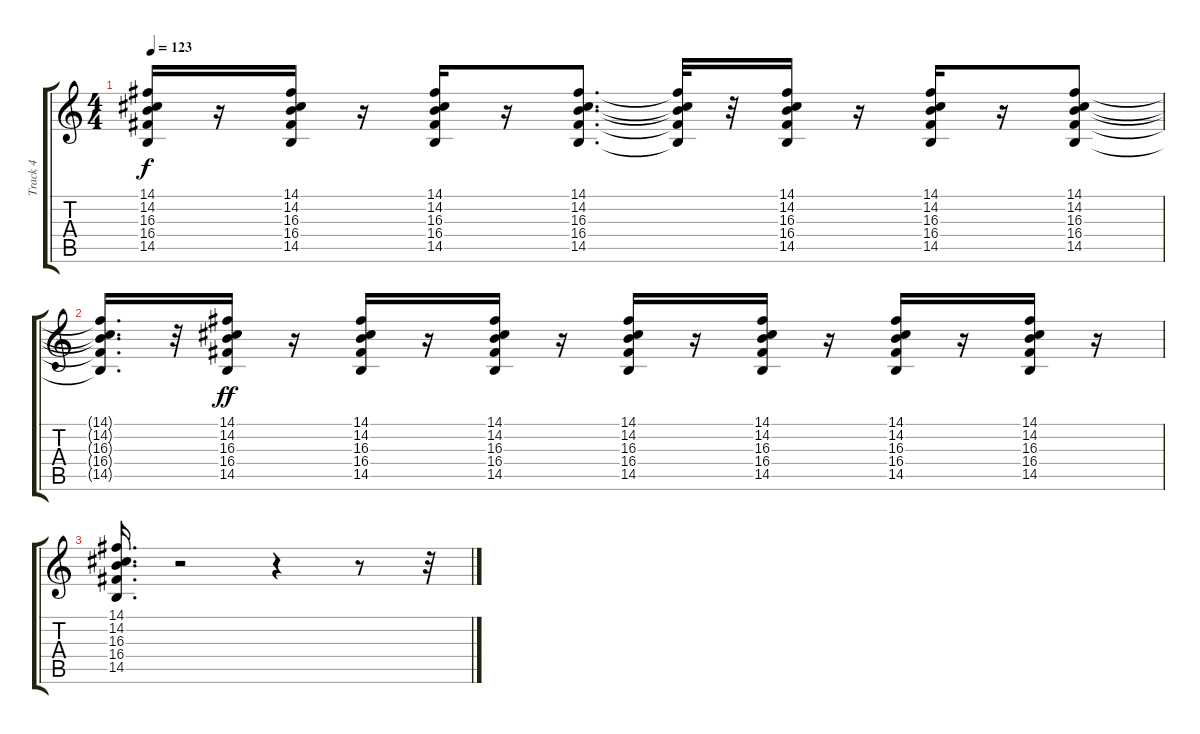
\track ("Track 4" "Track 4") {instrument brasssection}
\staff {score tabs}
\tuning (E4 B3 G3 D3 A2 E2) {hide}
\ts (4 4)
\tempo 123
\clef g2
\ks c
(14.1 14.2 16.3 16.4 14.5).16{dy f} r.16 (14.1 14.2 16.3 16.4 14.5).16 r.16 (14.1 14.2 16.3 16.4 14.5).16 r.16 (14.1 14.2 16.3 16.4 14.5).8{d} (14.1{t} 14.2{t} 16.3{t} 16.4{t} 14.5{t}).32 r.32 (14.1 14.2 16.3 16.4 14.5).16 r.16 (14.1 14.2 16.3 16.4 14.5).16 r.16 (14.1 14.2 16.3 16.4 14.5).8 |
(14.1{t} 14.2{t} 16.3{t} 16.4{t} 14.5{t}).16{d} r.32 (14.1 14.2 16.3 16.4 14.5).16{dy ff} r.16 (14.1 14.2 16.3 16.4 14.5).16 r.16 (14.1 14.2 16.3 16.4 14.5).16 r.16 (14.1 14.2 16.3 16.4 14.5).16 r.16 (14.1 14.2 16.3 16.4 14.5).16 r.16 (14.1 14.2 16.3 16.4 14.5).16 r.16 (14.1 14.2 16.3 16.4 14.5).16 r.16 |
(14.1 14.2 16.3 16.4 14.5).16{d} r.2 r.4 r.8 r.32
